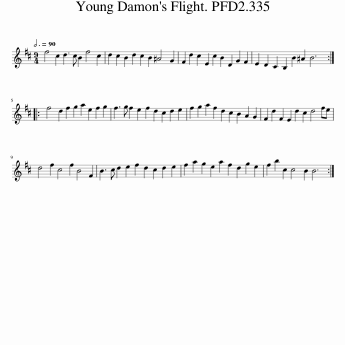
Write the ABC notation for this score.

X:1
L:1/8
Q:3/4=90
M:9/4
I:linebreak $
K:Bmin
V:1 treble
V:1
 f4 c2 d3 c B2 f4 c2 | d2 c2 B2 d2 c2 B2 ^A4 G2 | F2 d2 c2 E2 c2 B2 D2 G2 F2 | E2 D2 C2 B,2 B2 ^A2 B6 ::$ f4 d2 f2 g2 a2 e2 f2 g2 | %5
 f3 g f2 e2 f2 d2 c2 d2 e2 | f2 g2 a2 f2 d2 c2 B2 A2 G2 | F2 d2 F2 E2 d2 c2 d4 fe |$ d4 f2 c4 f2 B4 F2 | B3 c d2 e2 f2 d2 c2 d2 e2 | %10
 f2 a2 g2 e2 a2 f2 d2 g2 e2 | f2 b2 c2 c4 B2 B6 :| %12
